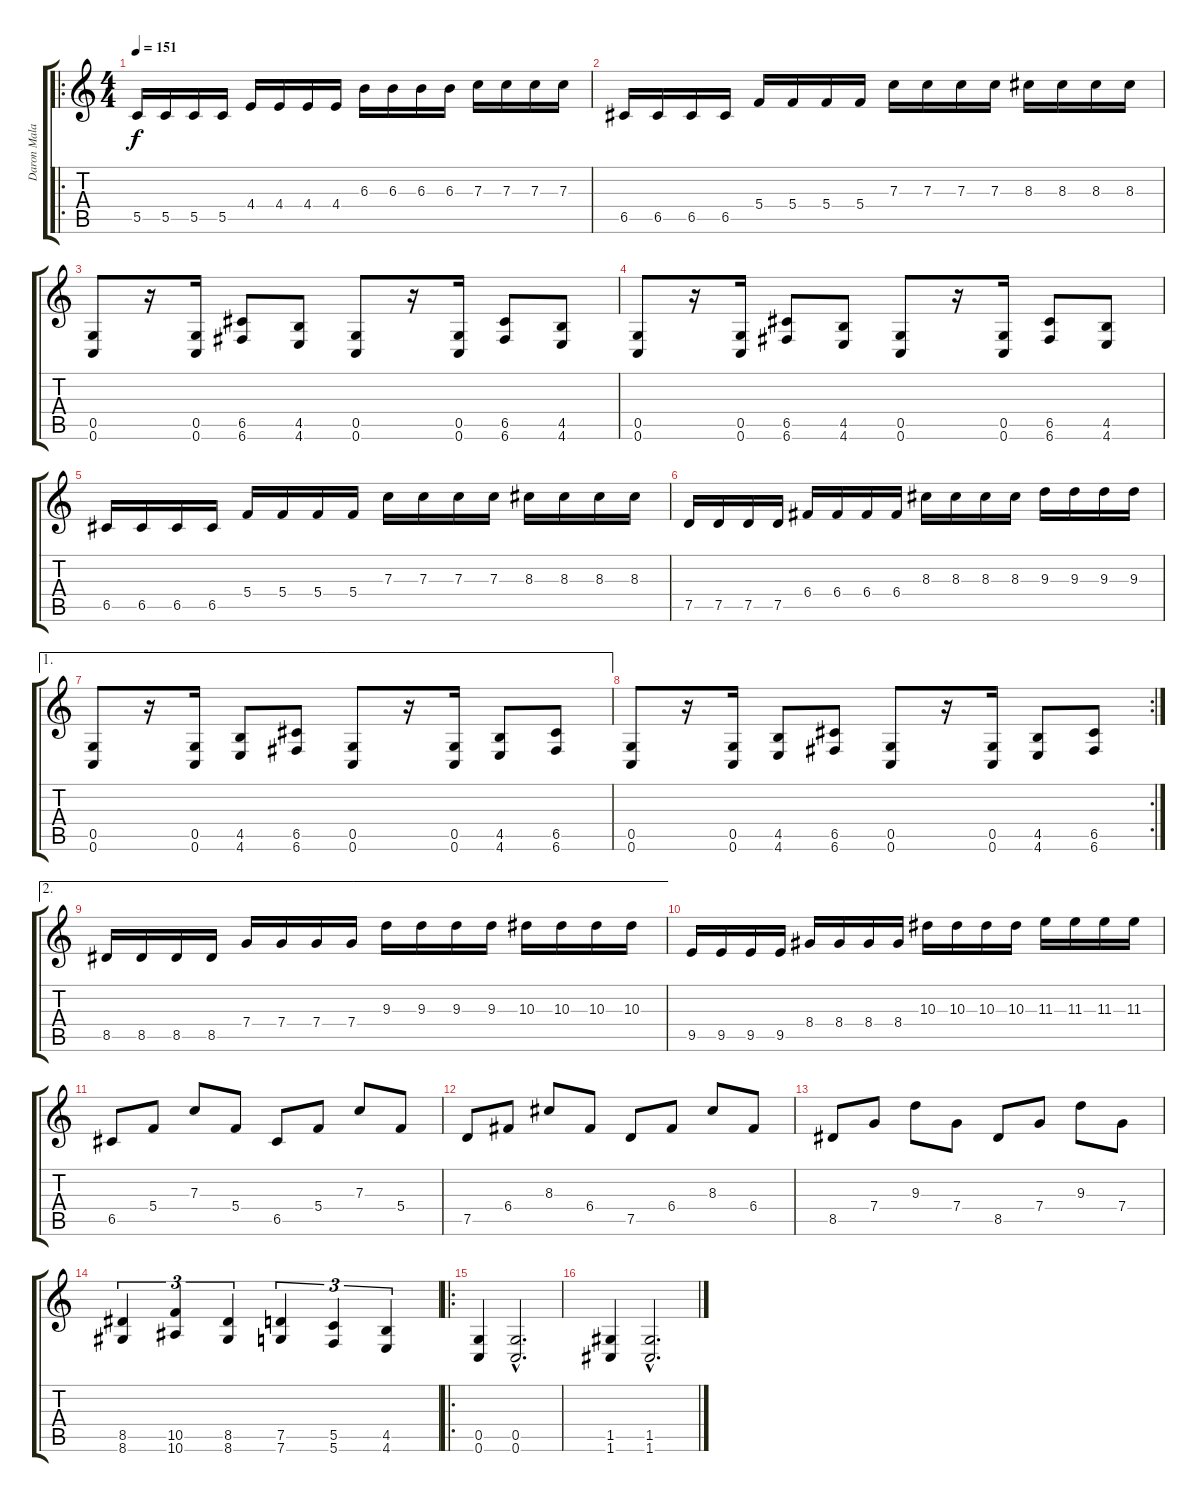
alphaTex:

\track ("Daron Malakian" "Daron Mala") {instrument distortionguitar}
\staff {score tabs}
\tuning (D4 A3 F3 C3 G2 C2) {hide}
\ro
\ts (4 4)
\tempo 151
\clef g2
\ks c
5.5.16{dy f} 5.5.16 5.5.16 5.5.16 4.4.16 4.4.16 4.4.16 4.4.16 6.3.16 6.3.16 6.3.16 6.3.16 7.3.16 7.3.16 7.3.16 7.3.16 |
6.5.16 6.5.16 6.5.16 6.5.16 5.4.16 5.4.16 5.4.16 5.4.16 7.3.16 7.3.16 7.3.16 7.3.16 8.3.16 8.3.16 8.3.16 8.3.16 |
(0.5 0.6).8 r.16 (0.5 0.6).16 (6.5 6.6).8 (4.5 4.6).8 (0.5 0.6).8 r.16 (0.5 0.6).16 (6.5 6.6).8 (4.5 4.6).8 |
(0.5 0.6).8 r.16 (0.5 0.6).16 (6.5 6.6).8 (4.5 4.6).8 (0.5 0.6).8 r.16 (0.5 0.6).16 (6.5 6.6).8 (4.5 4.6).8 |
6.5.16 6.5.16 6.5.16 6.5.16 5.4.16 5.4.16 5.4.16 5.4.16 7.3.16 7.3.16 7.3.16 7.3.16 8.3.16 8.3.16 8.3.16 8.3.16 |
7.5.16 7.5.16 7.5.16 7.5.16 6.4.16 6.4.16 6.4.16 6.4.16 8.3.16 8.3.16 8.3.16 8.3.16 9.3.16 9.3.16 9.3.16 9.3.16 |
\ae 1
(0.5 0.6).8 r.16 (0.5 0.6).16 (4.5 4.6).8 (6.5 6.6).8 (0.5 0.6).8 r.16 (0.5 0.6).16 (4.5 4.6).8 (6.5 6.6).8 |
\rc 2
(0.5 0.6).8 r.16 (0.5 0.6).16 (4.5 4.6).8 (6.5 6.6).8 (0.5 0.6).8 r.16 (0.5 0.6).16 (4.5 4.6).8 (6.5 6.6).8 |
\ae 2
8.5.16 8.5.16 8.5.16 8.5.16 7.4.16 7.4.16 7.4.16 7.4.16 9.3.16 9.3.16 9.3.16 9.3.16 10.3.16 10.3.16 10.3.16 10.3.16 |
9.5.16 9.5.16 9.5.16 9.5.16 8.4.16 8.4.16 8.4.16 8.4.16 10.3.16 10.3.16 10.3.16 10.3.16 11.3.16 11.3.16 11.3.16 11.3.16 |
6.5.8 5.4.8 7.3.8 5.4.8 6.5.8 5.4.8 7.3.8 5.4.8 |
7.5.8 6.4.8 8.3.8 6.4.8 7.5.8 6.4.8 8.3.8 6.4.8 |
8.5.8 7.4.8 9.3.8 7.4.8 8.5.8 7.4.8 9.3.8 7.4.8 |
(8.5 8.6).4{tu (3 2)} (10.5 10.6).4{tu (3 2)} (8.5 8.6).4{tu (3 2)} (7.5 7.6).4{tu (3 2)} (5.5 5.6).4{tu (3 2)} (4.5 4.6).4{tu (3 2)} |
\ro
(0.5 0.6).4 (0.5{hac} 0.6{hac}).2{d} |
(1.5 1.6).4 (1.5{hac} 1.6{hac}).2{d}
